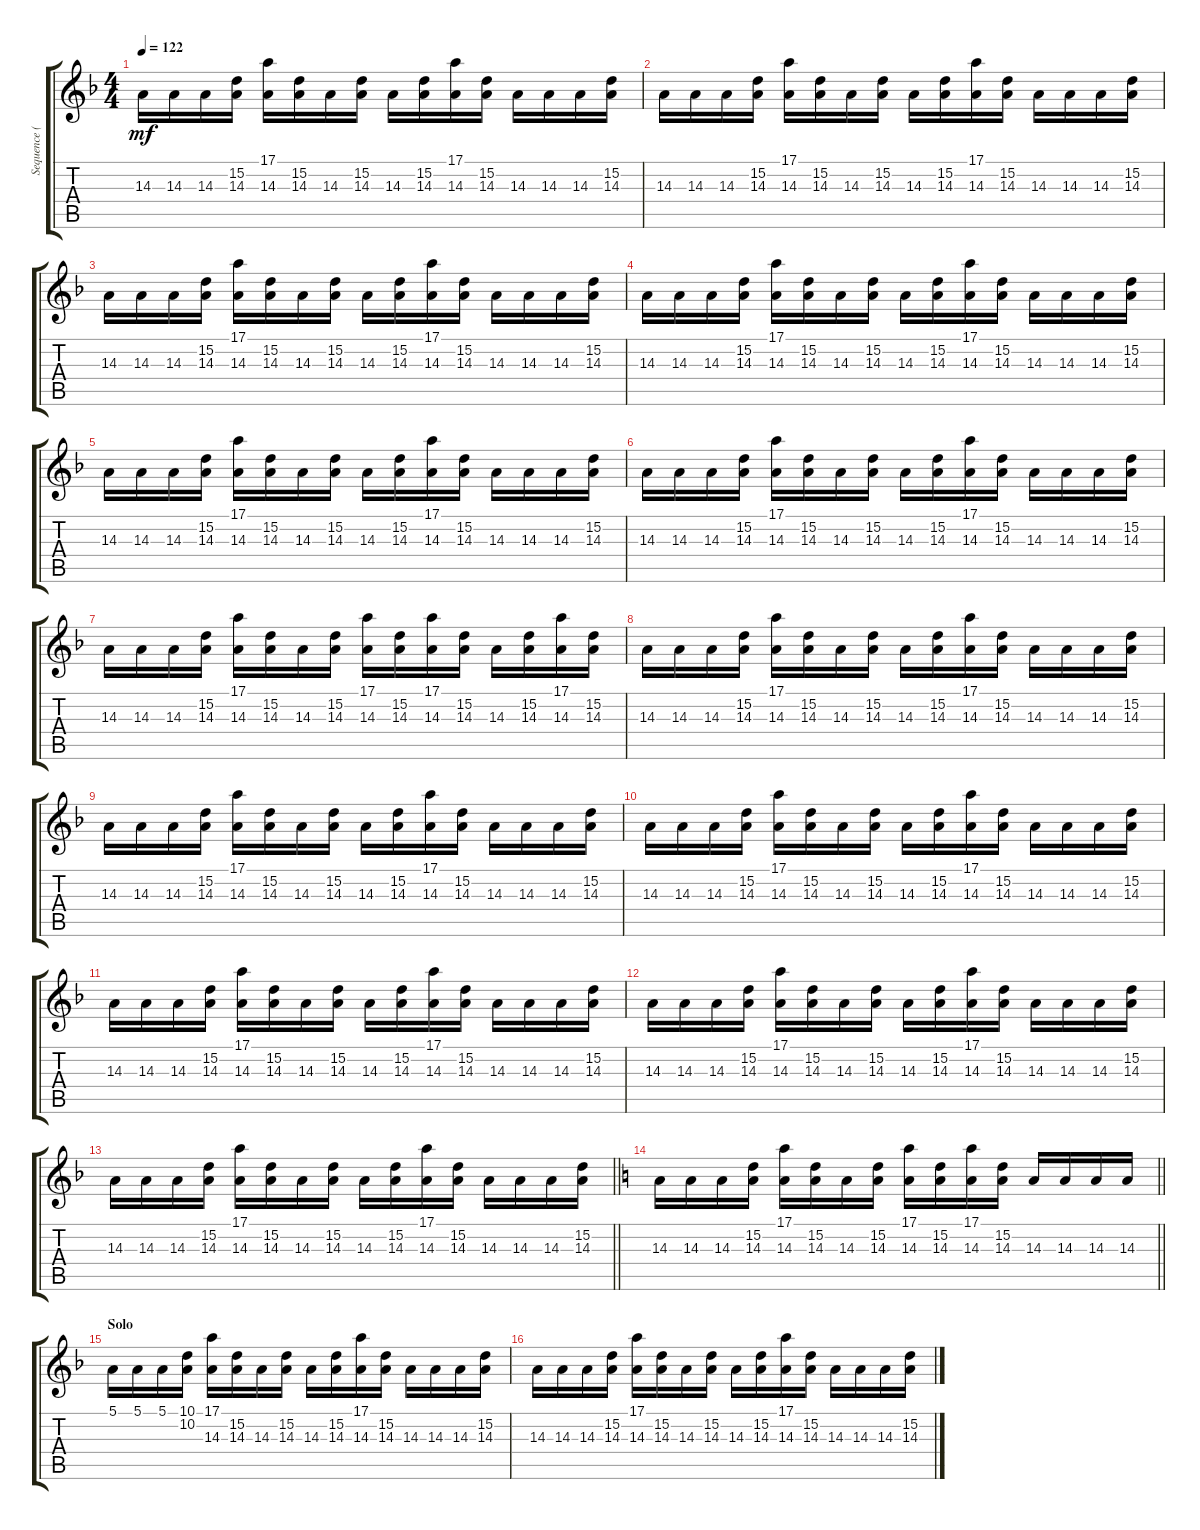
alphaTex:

\track ("Sequence (Gillian Gilbert)" "Sequence (") {instrument pad3polysynth}
\staff {score tabs}
\tuning (E4 B3 G3 D3 A2 E2) {hide}
\ts (4 4)
\tempo 122
\clef g2
\ks f
14.3.16{dy mf} 14.3.16 14.3.16 (15.2 14.3).16 (17.1 14.3).16 (15.2 14.3).16 14.3.16 (15.2 14.3).16 14.3.16 (15.2 14.3).16 (17.1 14.3).16 (15.2 14.3).16 14.3.16 14.3.16 14.3.16 (15.2 14.3).16 |
14.3.16 14.3.16 14.3.16 (15.2 14.3).16 (17.1 14.3).16 (15.2 14.3).16 14.3.16 (15.2 14.3).16 14.3.16 (15.2 14.3).16 (17.1 14.3).16 (15.2 14.3).16 14.3.16 14.3.16 14.3.16 (15.2 14.3).16 |
14.3.16 14.3.16 14.3.16 (15.2 14.3).16 (17.1 14.3).16 (15.2 14.3).16 14.3.16 (15.2 14.3).16 14.3.16 (15.2 14.3).16 (17.1 14.3).16 (15.2 14.3).16 14.3.16 14.3.16 14.3.16 (15.2 14.3).16 |
14.3.16 14.3.16 14.3.16 (15.2 14.3).16 (17.1 14.3).16 (15.2 14.3).16 14.3.16 (15.2 14.3).16 14.3.16 (15.2 14.3).16 (17.1 14.3).16 (15.2 14.3).16 14.3.16 14.3.16 14.3.16 (15.2 14.3).16 |
14.3.16 14.3.16 14.3.16 (15.2 14.3).16 (17.1 14.3).16 (15.2 14.3).16 14.3.16 (15.2 14.3).16 14.3.16 (15.2 14.3).16 (17.1 14.3).16 (15.2 14.3).16 14.3.16 14.3.16 14.3.16 (15.2 14.3).16 |
14.3.16 14.3.16 14.3.16 (15.2 14.3).16 (17.1 14.3).16 (15.2 14.3).16 14.3.16 (15.2 14.3).16 14.3.16 (15.2 14.3).16 (17.1 14.3).16 (15.2 14.3).16 14.3.16 14.3.16 14.3.16 (15.2 14.3).16 |
14.3.16 14.3.16 14.3.16 (15.2 14.3).16 (17.1 14.3).16 (15.2 14.3).16 14.3.16 (15.2 14.3).16 (17.1 14.3).16 (15.2 14.3).16 (17.1 14.3).16 (15.2 14.3).16 14.3.16 (15.2 14.3).16 (17.1 14.3).16 (15.2 14.3).16 |
14.3.16 14.3.16 14.3.16 (15.2 14.3).16 (17.1 14.3).16 (15.2 14.3).16 14.3.16 (15.2 14.3).16 14.3.16 (15.2 14.3).16 (17.1 14.3).16 (15.2 14.3).16 14.3.16 14.3.16 14.3.16 (15.2 14.3).16 |
14.3.16 14.3.16 14.3.16 (15.2 14.3).16 (17.1 14.3).16 (15.2 14.3).16 14.3.16 (15.2 14.3).16 14.3.16 (15.2 14.3).16 (17.1 14.3).16 (15.2 14.3).16 14.3.16 14.3.16 14.3.16 (15.2 14.3).16 |
14.3.16 14.3.16 14.3.16 (15.2 14.3).16 (17.1 14.3).16 (15.2 14.3).16 14.3.16 (15.2 14.3).16 14.3.16 (15.2 14.3).16 (17.1 14.3).16 (15.2 14.3).16 14.3.16 14.3.16 14.3.16 (15.2 14.3).16 |
14.3.16 14.3.16 14.3.16 (15.2 14.3).16 (17.1 14.3).16 (15.2 14.3).16 14.3.16 (15.2 14.3).16 14.3.16 (15.2 14.3).16 (17.1 14.3).16 (15.2 14.3).16 14.3.16 14.3.16 14.3.16 (15.2 14.3).16 |
14.3.16 14.3.16 14.3.16 (15.2 14.3).16 (17.1 14.3).16 (15.2 14.3).16 14.3.16 (15.2 14.3).16 14.3.16 (15.2 14.3).16 (17.1 14.3).16 (15.2 14.3).16 14.3.16 14.3.16 14.3.16 (15.2 14.3).16 |
\barLineRight lightlight
14.3.16 14.3.16 14.3.16 (15.2 14.3).16 (17.1 14.3).16 (15.2 14.3).16 14.3.16 (15.2 14.3).16 14.3.16 (15.2 14.3).16 (17.1 14.3).16 (15.2 14.3).16 14.3.16 14.3.16 14.3.16 (15.2 14.3).16 |
\barLineRight lightlight
\ks c
14.3.16 14.3.16 14.3.16 (15.2 14.3).16 (17.1 14.3).16 (15.2 14.3).16 14.3.16 (15.2 14.3).16 (17.1 14.3).16 (15.2 14.3).16 (17.1 14.3).16 (15.2 14.3).16 14.3.16 14.3.16 14.3.16 14.3.16 |
\section ("" "Solo")
\ks f
5.1.16 5.1.16 5.1.16 (10.1 10.2).16 (17.1 14.3).16 (15.2 14.3).16 14.3.16 (15.2 14.3).16 14.3.16 (15.2 14.3).16 (17.1 14.3).16 (15.2 14.3).16 14.3.16 14.3.16 14.3.16 (15.2 14.3).16 |
14.3.16 14.3.16 14.3.16 (15.2 14.3).16 (17.1 14.3).16 (15.2 14.3).16 14.3.16 (15.2 14.3).16 14.3.16 (15.2 14.3).16 (17.1 14.3).16 (15.2 14.3).16 14.3.16 14.3.16 14.3.16 (15.2 14.3).16
